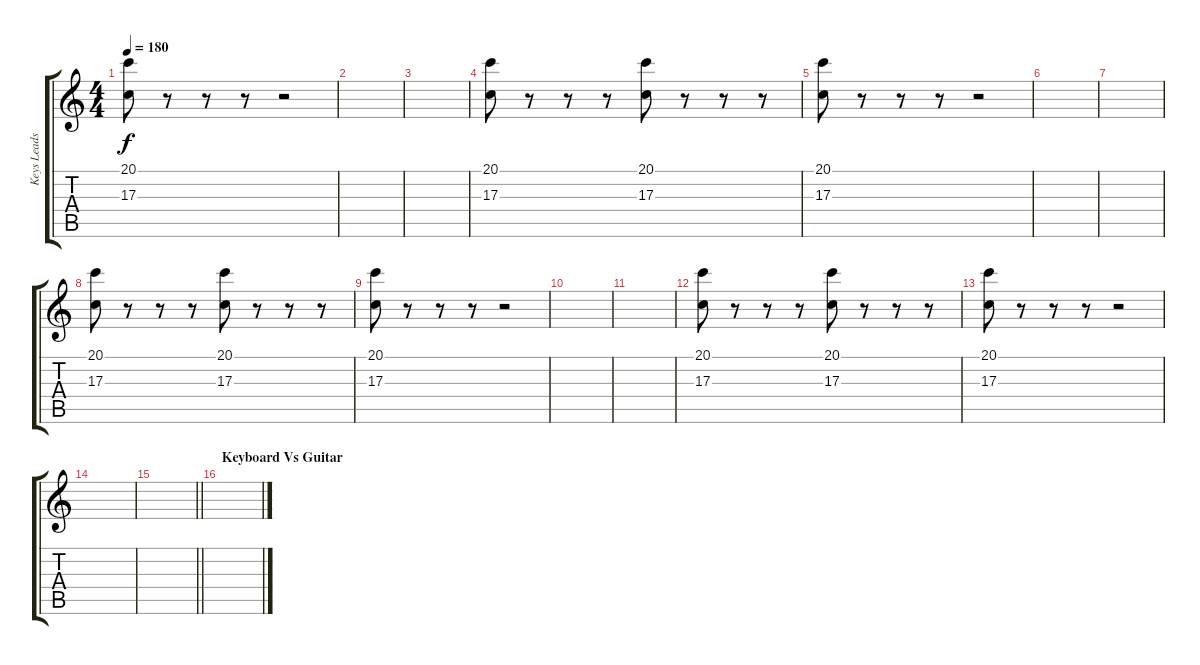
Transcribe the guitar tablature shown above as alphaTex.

\track ("Keys Leads" "Keys Leads") {instrument stringensemble1}
\staff {score tabs}
\tuning (E4 B3 G3 D3 A2 E2) {hide}
\ts (4 4)
\tempo 180
\clef g2
\ks c
(20.1 17.3).8{dy f} r.8 r.8 r.8 r.2 |
|
|
(20.1 17.3).8{instrument stringensemble1} r.8 r.8 r.8 (20.1 17.3).8 r.8 r.8 r.8 |
(20.1 17.3).8 r.8 r.8 r.8 r.2 |
|
|
(20.1 17.3).8{instrument stringensemble1} r.8 r.8 r.8 (20.1 17.3).8 r.8 r.8 r.8 |
(20.1 17.3).8 r.8 r.8 r.8 r.2 |
|
|
(20.1 17.3).8{instrument stringensemble1} r.8 r.8 r.8 (20.1 17.3).8 r.8 r.8 r.8 |
(20.1 17.3).8 r.8 r.8 r.8 r.2 |
|
\barLineRight lightlight
|
\section ("" "Keyboard Vs Guitar")
